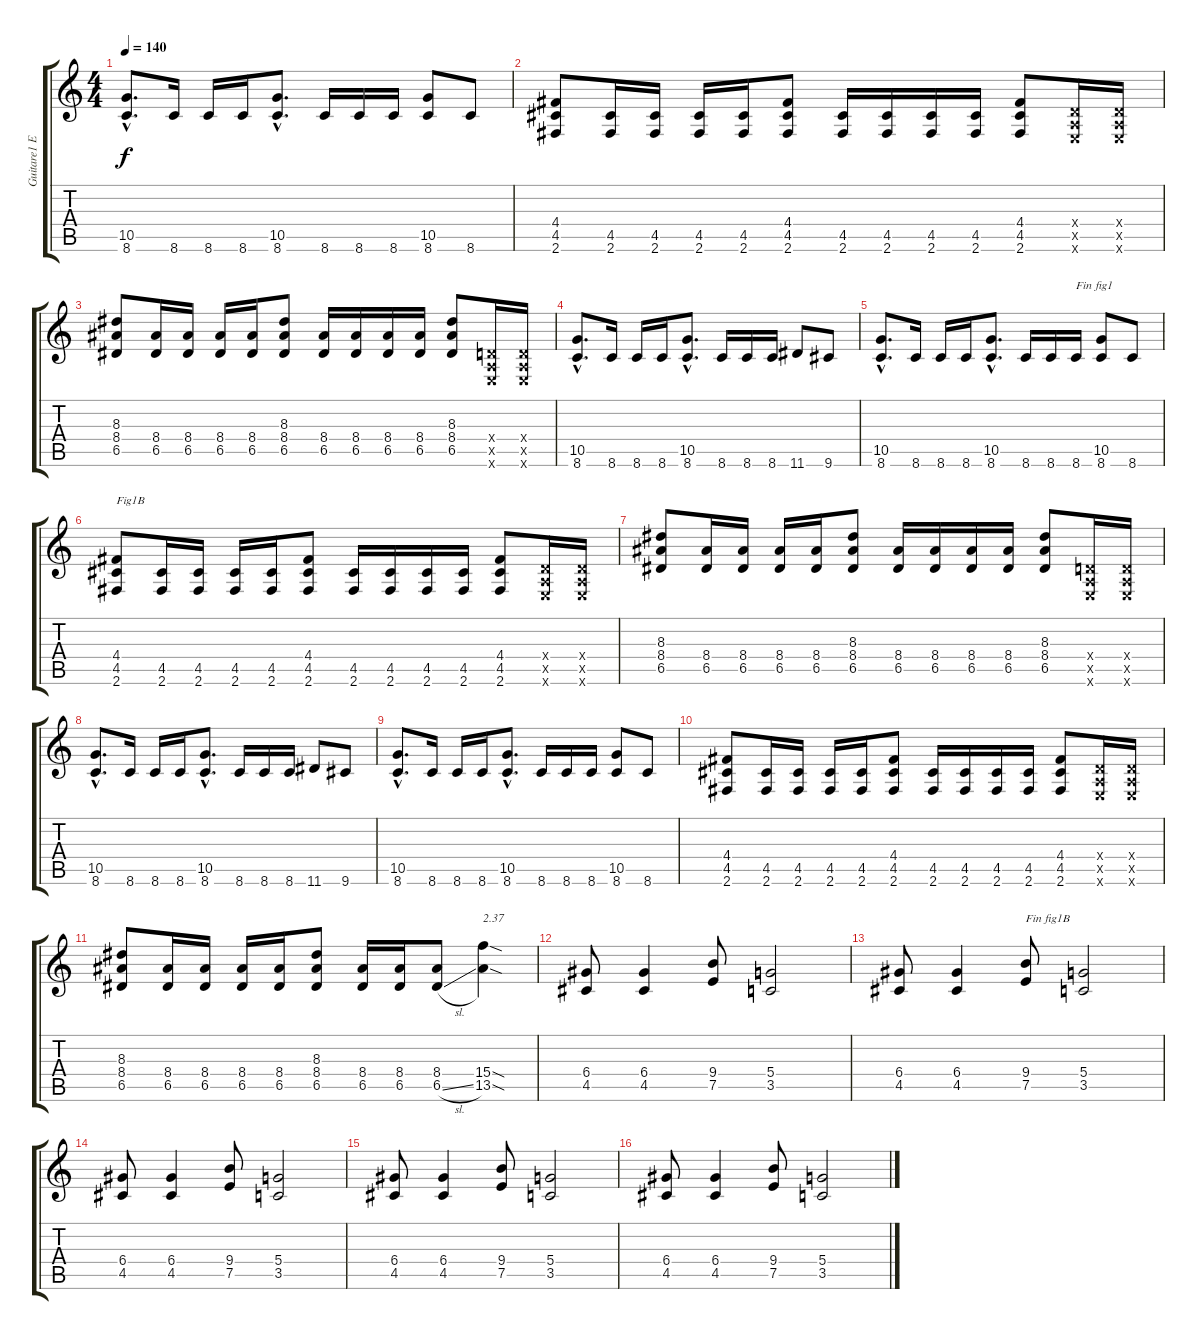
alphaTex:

\track ("Guitare1 E" "Guitare1 E") {instrument overdrivenguitar}
\staff {score tabs}
\tuning (E4 B3 G3 D3 A2 E2) {hide}
\ts (4 4)
\tempo 140
\clef g2
\ks c
(10.5{hac} 8.6{hac}).8{d dy f} 8.6.16 8.6.16 8.6.16 (10.5{hac} 8.6{hac}).8{d} 8.6.16 8.6.16 8.6.16 (10.5 8.6).8 8.6.8 |
(4.4 4.5 2.6).8 (4.5 2.6).16 (4.5 2.6).16 (4.5 2.6).16 (4.5 2.6).16 (4.4 4.5 2.6).8 (4.5 2.6).16 (4.5 2.6).16 (4.5 2.6).16 (4.5 2.6).16 (4.4 4.5 2.6).8 (0.4{x} 0.5{x} 0.6{x}).16 (0.4{x} 0.5{x} 0.6{x}).16 |
(8.3 8.4 6.5).8 (8.4 6.5).16 (8.4 6.5).16 (8.4 6.5).16 (8.4 6.5).16 (8.3 8.4 6.5).8 (8.4 6.5).16 (8.4 6.5).16 (8.4 6.5).16 (8.4 6.5).16 (8.3 8.4 6.5).8 (0.4{x} 0.5{x} 0.6{x}).16 (0.4{x} 0.5{x} 0.6{x}).16 |
(10.5{hac} 8.6{hac}).8{d} 8.6.16 8.6.16 8.6.16 (10.5{hac} 8.6{hac}).8{d} 8.6.16 8.6.16 8.6.16 11.6.8 9.6.8 |
(10.5{hac} 8.6{hac}).8{d} 8.6.16 8.6.16 8.6.16 (10.5{hac} 8.6{hac}).8{d} 8.6.16 8.6.16 8.6.16{txt "Fin fig1"} (10.5 8.6).8 8.6.8 |
(4.4 4.5 2.6).8{txt "Fig1B"} (4.5 2.6).16 (4.5 2.6).16 (4.5 2.6).16 (4.5 2.6).16 (4.4 4.5 2.6).8 (4.5 2.6).16 (4.5 2.6).16 (4.5 2.6).16 (4.5 2.6).16 (4.4 4.5 2.6).8 (0.4{x} 0.5{x} 0.6{x}).16 (0.4{x} 0.5{x} 0.6{x}).16 |
(8.3 8.4 6.5).8 (8.4 6.5).16 (8.4 6.5).16 (8.4 6.5).16 (8.4 6.5).16 (8.3 8.4 6.5).8 (8.4 6.5).16 (8.4 6.5).16 (8.4 6.5).16 (8.4 6.5).16 (8.3 8.4 6.5).8 (0.4{x} 0.5{x} 0.6{x}).16 (0.4{x} 0.5{x} 0.6{x}).16 |
(10.5{hac} 8.6{hac}).8{d} 8.6.16 8.6.16 8.6.16 (10.5{hac} 8.6{hac}).8{d} 8.6.16 8.6.16 8.6.16 11.6.8 9.6.8 |
(10.5{hac} 8.6{hac}).8{d} 8.6.16 8.6.16 8.6.16 (10.5{hac} 8.6{hac}).8{d} 8.6.16 8.6.16 8.6.16 (10.5 8.6).8 8.6.8 |
(4.4 4.5 2.6).8 (4.5 2.6).16 (4.5 2.6).16 (4.5 2.6).16 (4.5 2.6).16 (4.4 4.5 2.6).8 (4.5 2.6).16 (4.5 2.6).16 (4.5 2.6).16 (4.5 2.6).16 (4.4 4.5 2.6).8 (0.4{x} 0.5{x} 0.6{x}).16 (0.4{x} 0.5{x} 0.6{x}).16 |
(8.3 8.4 6.5).8 (8.4 6.5).16 (8.4 6.5).16 (8.4 6.5).16 (8.4 6.5).16 (8.3 8.4 6.5).8 (8.4 6.5).16 (8.4 6.5).16 (8.4 6.5{sl}).8 (15.4{sod} 13.5{sod}).4{txt "2.37"} |
(6.4 4.5).8 (6.4 4.5).4 (9.4 7.5).8 (5.4 3.5).2 |
(6.4 4.5).8 (6.4 4.5).4 (9.4 7.5).8{txt "Fin fig1B"} (5.4 3.5).2 |
(6.4 4.5).8 (6.4 4.5).4 (9.4 7.5).8 (5.4 3.5).2 |
(6.4 4.5).8 (6.4 4.5).4 (9.4 7.5).8 (5.4 3.5).2 |
(6.4 4.5).8 (6.4 4.5).4 (9.4 7.5).8 (5.4 3.5).2
